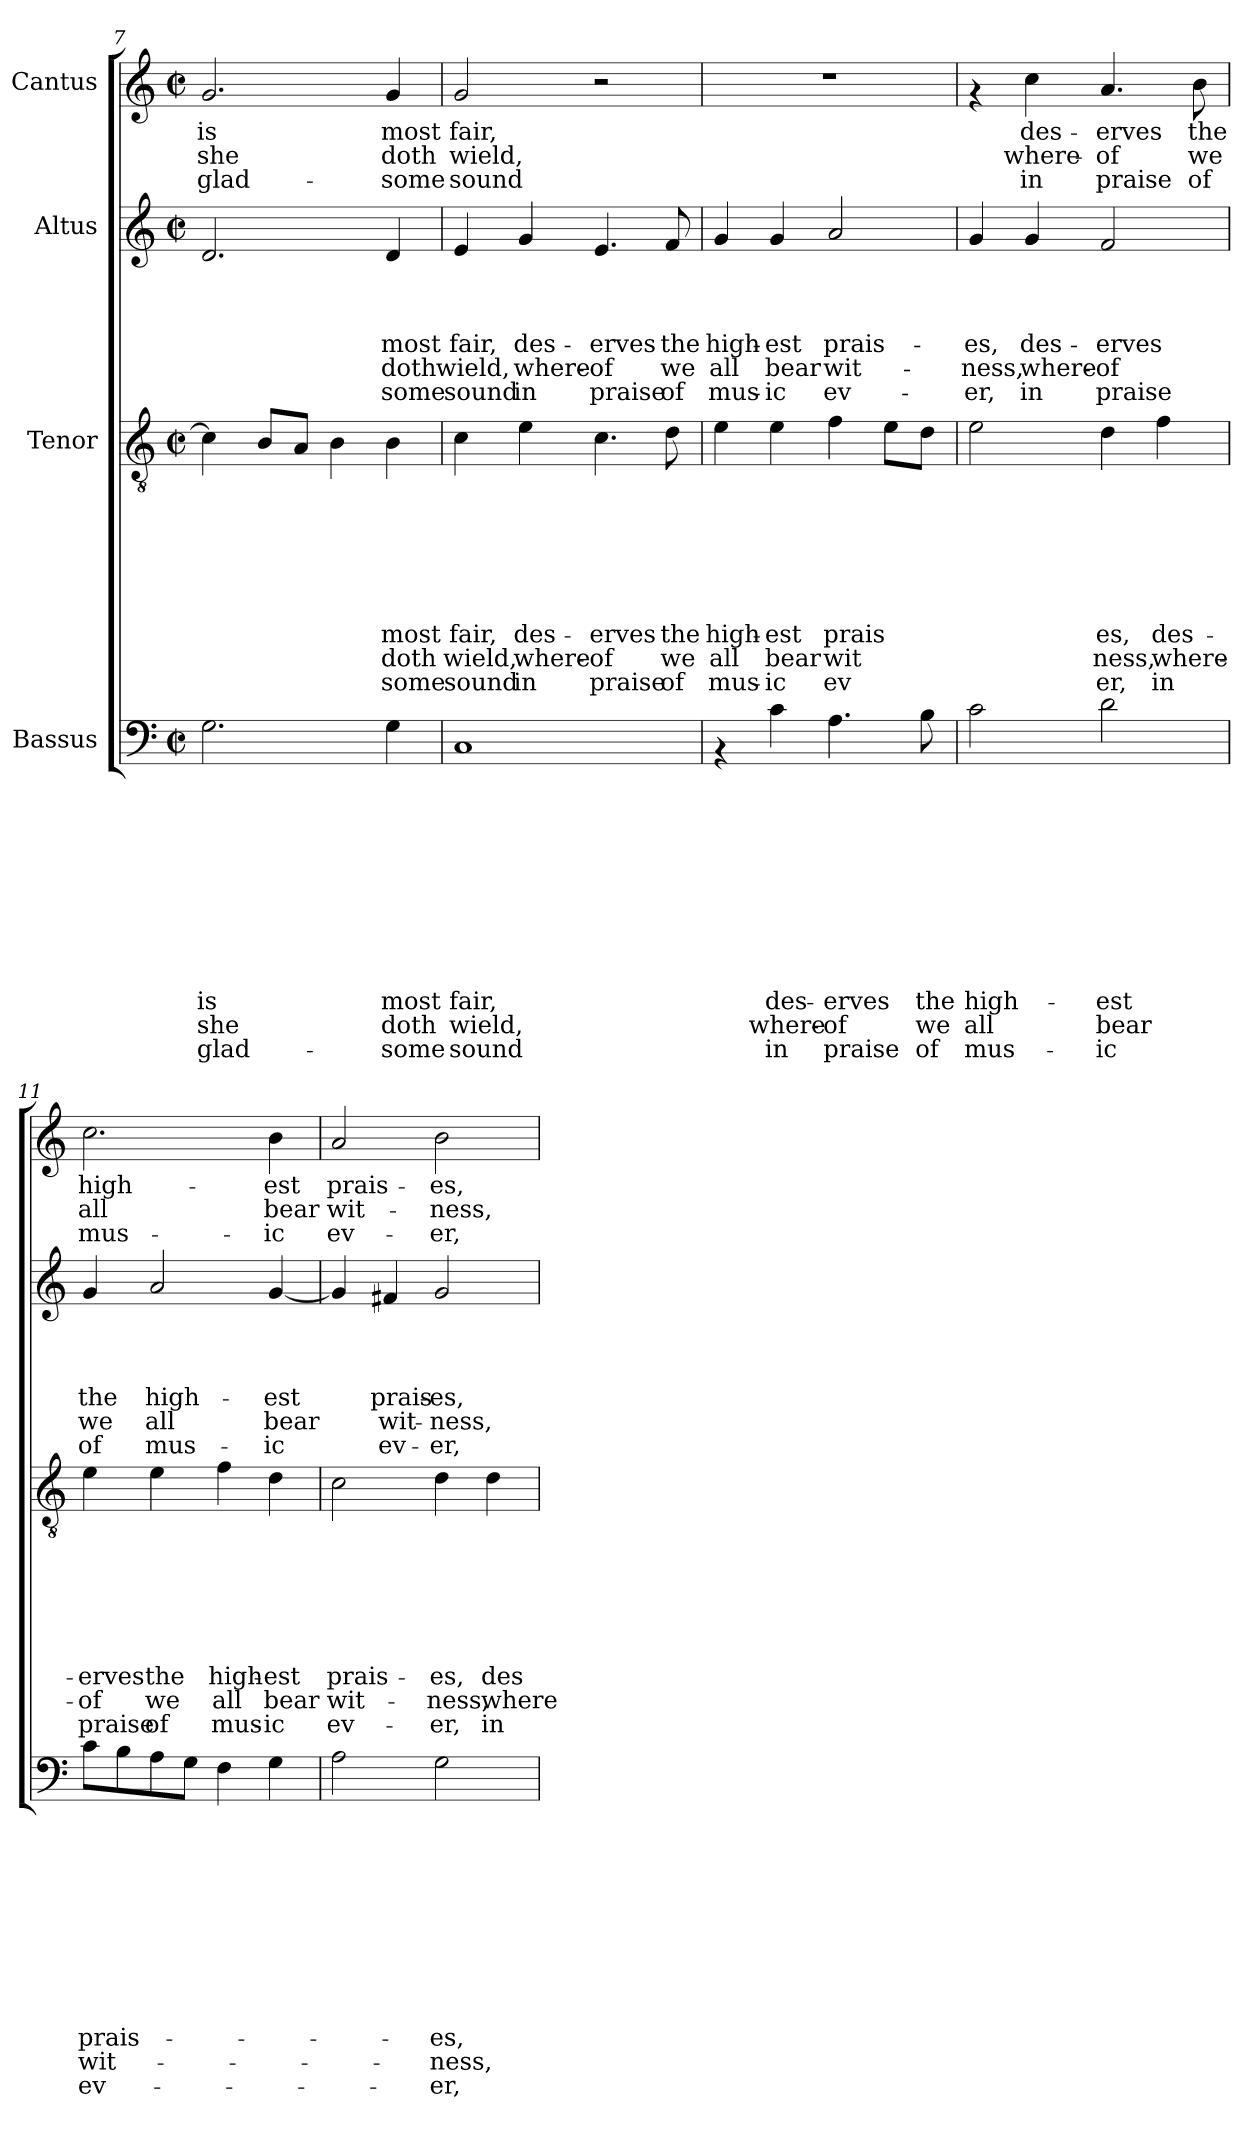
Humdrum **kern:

**kern	**text	**text	**text	**text	**text	**text	**text	**text	**text	**text	**text	**text	**kern	**text	**text	**text	**text	**text	**text	**text	**text	**text	**kern	**text	**text	**text	**text	**text	**text	**kern	**text	**text	**text
*part4	*part4	*part4	*part4	*part4	*part4	*part4	*part4	*part4	*part4	*part4	*part4	*part4	*part3	*part3	*part3	*part3	*part3	*part3	*part3	*part3	*part3	*part3	*part2	*part2	*part2	*part2	*part2	*part2	*part2	*part1	*part1	*part1	*part1
*staff4	*staff4	*staff4	*staff4	*staff4	*staff4	*staff4	*staff4	*staff4	*staff4	*staff4	*staff4	*staff4	*staff3	*staff3	*staff3	*staff3	*staff3	*staff3	*staff3	*staff3	*staff3	*staff3	*staff2	*staff2	*staff2	*staff2	*staff2	*staff2	*staff2	*staff1	*staff1	*staff1	*staff1
*I"Bassus	*	*	*	*	*	*	*	*	*	*	*	*	*I"Tenor	*	*	*	*	*	*	*	*	*	*I"Altus	*	*	*	*	*	*	*I"Cantus	*	*	*
*clefF4	*	*	*	*	*	*	*	*	*	*	*	*	*clefGv2	*	*	*	*	*	*	*	*	*	*clefG2	*	*	*	*	*	*	*clefG2	*	*	*
*k[]	*	*	*	*	*	*	*	*	*	*	*	*	*k[]	*	*	*	*	*	*	*	*	*	*k[]	*	*	*	*	*	*	*k[]	*	*	*
*C:	*	*	*	*	*	*	*	*	*	*	*	*	*C:	*	*	*	*	*	*	*	*	*	*C:	*	*	*	*	*	*	*C:	*	*	*
*M2/2	*	*	*	*	*	*	*	*	*	*	*	*	*M2/2	*	*	*	*	*	*	*	*	*	*M2/2	*	*	*	*	*	*	*M2/2	*	*	*
*met(c|)	*	*	*	*	*	*	*	*	*	*	*	*	*met(c|)	*	*	*	*	*	*	*	*	*	*met(c|)	*	*	*	*	*	*	*met(c|)	*	*	*
=7	=7	=7	=7	=7	=7	=7	=7	=7	=7	=7	=7	=7	=7	=7	=7	=7	=7	=7	=7	=7	=7	=7	=7	=7	=7	=7	=7	=7	=7	=7	=7	=7	=7
!	!	!	!	!	!	!	!	!	!	!LO:LY:b	!LO:LY:b	!LO:LY:b	!	!	!	!	!	!	!	!	!	!	!	!	!	!	!	!	!	!	!LO:LY:b	!LO:LY:b	!LO:LY:b
2.G\	.	.	.	.	.	.	.	.	.	is	she	glad-	4c\]	.	.	.	.	.	.	.	.	.	2.d/	.	.	.	.	.	.	2.g/	is	she	glad-
.	.	.	.	.	.	.	.	.	.	.	.	.	8B/L	.	.	.	.	.	.	.	.	.	.	.	.	.	.	.	.	.	.	.	.
.	.	.	.	.	.	.	.	.	.	.	.	.	8A/J	.	.	.	.	.	.	.	.	.	.	.	.	.	.	.	.	.	.	.	.
.	.	.	.	.	.	.	.	.	.	.	.	.	4B\	.	.	.	.	.	.	.	.	.	.	.	.	.	.	.	.	.	.	.	.
!	!	!	!	!	!	!	!	!	!	!LO:LY:b	!LO:LY:b	!LO:LY:b	!	!	!	!	!	!	!	!LO:LY:b	!LO:LY:b	!LO:LY:b	!	!	!	!	!LO:LY:b	!LO:LY:b	!LO:LY:b	!	!LO:LY:b	!LO:LY:b	!LO:LY:b
4G\	.	.	.	.	.	.	.	.	.	most	doth	-some	4B\	.	.	.	.	.	.	most	doth	-some	4d/	.	.	.	-most	doth	-some	4g/	most	doth	-some
=8	=8	=8	=8	=8	=8	=8	=8	=8	=8	=8	=8	=8	=8	=8	=8	=8	=8	=8	=8	=8	=8	=8	=8	=8	=8	=8	=8	=8	=8	=8	=8	=8	=8
!	!	!	!	!	!	!	!	!	!	!LO:LY:b	!LO:LY:b	!LO:LY:b	!	!	!	!	!	!	!	!LO:LY:b	!LO:LY:b	!LO:LY:b	!	!	!	!	!LO:LY:b	!LO:LY:b	!LO:LY:b	!	!LO:LY:b	!LO:LY:b	!LO:LY:b
1C	.	.	.	.	.	.	.	.	.	fair,	wield,	sound	4c\	.	.	.	.	.	.	fair,	wield,	sound	4e/	.	.	.	fair,	wield,	sound	2g/	fair,	wield,	sound
!	!	!	!	!	!	!	!	!	!	!	!	!	!	!	!	!	!	!	!	!LO:LY:b	!LO:LY:b	!LO:LY:b	!	!	!	!	!LO:LY:b	!LO:LY:b	!LO:LY:b	!	!	!	!
.	.	.	.	.	.	.	.	.	.	.	.	.	4e\	.	.	.	.	.	.	des-	where-	in	4g/	.	.	.	des-	where-	in	.	.	.	.
!	!	!	!	!	!	!	!	!	!	!	!	!	!	!	!	!	!	!	!	!LO:LY:b	!LO:LY:b	!LO:LY:b	!	!	!	!	!LO:LY:b	!LO:LY:b	!LO:LY:b	!	!	!	!
.	.	.	.	.	.	.	.	.	.	.	.	.	4.c\	.	.	.	.	.	.	-erves	-of	praise	4.e/	.	.	.	-erves	-of	praise	2r	.	.	.
!	!	!	!	!	!	!	!	!	!	!	!	!	!	!	!	!	!	!	!	!LO:LY:b	!LO:LY:b	!LO:LY:b	!	!	!	!	!LO:LY:b	!LO:LY:b	!LO:LY:b	!	!	!	!
.	.	.	.	.	.	.	.	.	.	.	.	.	8d\	.	.	.	.	.	.	the	we	of	8f/	.	.	.	the	we	of	.	.	.	.
=9	=9	=9	=9	=9	=9	=9	=9	=9	=9	=9	=9	=9	=9	=9	=9	=9	=9	=9	=9	=9	=9	=9	=9	=9	=9	=9	=9	=9	=9	=9	=9	=9	=9
!	!	!	!	!	!	!	!	!	!	!	!	!	!	!	!	!	!	!	!	!LO:LY:b	!LO:LY:b	!LO:LY:b	!	!	!	!	!LO:LY:b	!LO:LY:b	!LO:LY:b	!	!	!	!
4rAA	.	.	.	.	.	.	.	.	.	.	.	.	4e\	.	.	.	.	.	.	high-	all	mus-	4g/	.	.	.	high-	all	mus-	1r	.	.	.
!	!	!	!	!	!	!	!	!	!	!LO:LY:b	!LO:LY:b	!LO:LY:b	!	!	!	!	!	!	!	!LO:LY:b	!LO:LY:b	!LO:LY:b	!	!	!	!	!LO:LY:b	!LO:LY:b	!LO:LY:b	!	!	!	!
4c\	.	.	.	.	.	.	.	.	.	des-	where-	in	4e\	.	.	.	.	.	.	-est	bear	-ic	4g/	.	.	.	-est	bear	-ic	.	.	.	.
!	!	!	!	!	!	!	!	!	!	!LO:LY:b	!LO:LY:b	!LO:LY:b	!	!	!	!	!	!	!	!LO:LY:b	!LO:LY:b	!LO:LY:b	!	!	!	!	!LO:LY:b	!LO:LY:b	!LO:LY:b	!	!	!	!
4.A\	.	.	.	.	.	.	.	.	.	-erves	-of	praise	4f\	.	.	.	.	.	.	prais	wit	ev	2a/	.	.	.	prais-	wit-	ev-	.	.	.	.
.	.	.	.	.	.	.	.	.	.	.	.	.	8e\L	.	.	.	.	.	.	.	.	.	.	.	.	.	.	.	.	.	.	.	.
!	!	!	!	!	!	!	!	!	!	!LO:LY:b	!LO:LY:b	!LO:LY:b	!	!	!	!	!	!	!	!	!	!	!	!	!	!	!	!	!	!	!	!	!
8B\	.	.	.	.	.	.	.	.	.	the	we	of	8d\J	.	.	.	.	.	.	.	.	.	.	.	.	.	.	.	.	.	.	.	.
!!LO:PB:g=z
=10	=10	=10	=10	=10	=10	=10	=10	=10	=10	=10	=10	=10	=10	=10	=10	=10	=10	=10	=10	=10	=10	=10	=10	=10	=10	=10	=10	=10	=10	=10	=10	=10	=10
!	!	!	!	!	!	!	!	!	!	!LO:LY:b	!LO:LY:b	!LO:LY:b	!	!	!	!	!	!	!	!	!	!	!	!	!	!	!LO:LY:b	!LO:LY:b	!LO:LY:b	!	!	!	!
2c\	.	.	.	.	.	.	.	.	.	high-	all	mus-	2e\	.	.	.	.	.	.	.	.	.	4g/	.	.	.	-es,	-ness,	-er,	4rf	.	.	.
!	!	!	!	!	!	!	!	!	!	!	!	!	!	!	!	!	!	!	!	!	!	!	!	!	!	!	!LO:LY:b	!LO:LY:b	!LO:LY:b	!	!LO:LY:b	!LO:LY:b	!LO:LY:b
.	.	.	.	.	.	.	.	.	.	.	.	.	.	.	.	.	.	.	.	.	.	.	4g/	.	.	.	des-	where-	in	4cc\	des-	where-	in
!	!	!	!	!	!	!	!	!	!	!LO:LY:b	!LO:LY:b	!LO:LY:b	!	!	!	!	!	!	!	!LO:LY:b	!LO:LY:b	!LO:LY:b	!	!	!	!	!LO:LY:b	!LO:LY:b	!LO:LY:b	!	!LO:LY:b	!LO:LY:b	!LO:LY:b
2d\	.	.	.	.	.	.	.	.	.	-est	bear	-ic	4d\	.	.	.	.	.	.	es,	ness,	er,	2f/	.	.	.	-erves	-of	praise	4.a/	-erves	-of	praise
!	!	!	!	!	!	!	!	!	!	!	!	!	!	!	!	!	!	!	!	!LO:LY:b	!LO:LY:b	!LO:LY:b	!	!	!	!	!	!	!	!	!	!	!
.	.	.	.	.	.	.	.	.	.	.	.	.	4f\	.	.	.	.	.	.	des-	where-	in	.	.	.	.	.	.	.	.	.	.	.
!	!	!	!	!	!	!	!	!	!	!	!	!	!	!	!	!	!	!	!	!	!	!	!	!	!	!	!	!	!	!	!LO:LY:b	!LO:LY:b	!LO:LY:b
.	.	.	.	.	.	.	.	.	.	.	.	.	.	.	.	.	.	.	.	.	.	.	.	.	.	.	.	.	.	8b\	the	we	of
=11	=11	=11	=11	=11	=11	=11	=11	=11	=11	=11	=11	=11	=11	=11	=11	=11	=11	=11	=11	=11	=11	=11	=11	=11	=11	=11	=11	=11	=11	=11	=11	=11	=11
!	!	!	!	!	!	!	!	!	!	!LO:LY:b	!LO:LY:b	!LO:LY:b	!	!	!	!	!	!	!	!LO:LY:b	!LO:LY:b	!LO:LY:b	!	!	!	!	!LO:LY:b	!LO:LY:b	!LO:LY:b	!	!LO:LY:b	!LO:LY:b	!LO:LY:b
8c\L	.	.	.	.	.	.	.	.	.	prais-	wit-	ev-	4e\	.	.	.	.	.	.	-erves	-of	praise	4g/	.	.	.	the	we	of	2.cc\	high-	all	mus-
8B\	.	.	.	.	.	.	.	.	.	.	.	.	.	.	.	.	.	.	.	.	.	.	.	.	.	.	.	.	.	.	.	.	.
!	!	!	!	!	!	!	!	!	!	!	!	!	!	!	!	!	!	!	!	!LO:LY:b	!LO:LY:b	!LO:LY:b	!	!	!	!	!LO:LY:b	!LO:LY:b	!LO:LY:b	!	!	!	!
8A\	.	.	.	.	.	.	.	.	.	.	.	.	4e\	.	.	.	.	.	.	the	we	of	2a/	.	.	.	high-	all	mus-	.	.	.	.
8G\J	.	.	.	.	.	.	.	.	.	.	.	.	.	.	.	.	.	.	.	.	.	.	.	.	.	.	.	.	.	.	.	.	.
!	!	!	!	!	!	!	!	!	!	!	!	!	!	!	!	!	!	!	!	!LO:LY:b	!LO:LY:b	!LO:LY:b	!	!	!	!	!	!	!	!	!	!	!
4F\	.	.	.	.	.	.	.	.	.	.	.	.	4f\	.	.	.	.	.	.	high-	all	mus-	.	.	.	.	.	.	.	.	.	.	.
!	!	!	!	!	!	!	!	!	!	!	!	!	!	!	!	!	!	!	!	!LO:LY:b	!LO:LY:b	!LO:LY:b	!	!	!	!	!LO:LY:b	!LO:LY:b	!LO:LY:b	!	!LO:LY:b	!LO:LY:b	!LO:LY:b
4G\	.	.	.	.	.	.	.	.	.	.	.	.	4d\	.	.	.	.	.	.	-est	bear	-ic	[<4g/	.	.	.	-est	bear	-ic	4b\	-est	bear	-ic
=12	=12	=12	=12	=12	=12	=12	=12	=12	=12	=12	=12	=12	=12	=12	=12	=12	=12	=12	=12	=12	=12	=12	=12	=12	=12	=12	=12	=12	=12	=12	=12	=12	=12
!	!	!	!	!	!	!	!	!	!	!	!	!	!	!	!	!	!	!	!	!LO:LY:b	!LO:LY:b	!LO:LY:b	!	!	!	!	!	!	!	!	!LO:LY:b	!LO:LY:b	!LO:LY:b
2A\	.	.	.	.	.	.	.	.	.	.	.	.	2c\	.	.	.	.	.	.	prais-	wit-	ev-	4g/]	.	.	.	.	.	.	2a/	prais-	wit-	ev-
!	!	!	!	!	!	!	!	!	!	!	!	!	!	!	!	!	!	!	!	!	!	!	!	!	!	!	!LO:LY:b	!LO:LY:b	!LO:LY:b	!	!	!	!
.	.	.	.	.	.	.	.	.	.	.	.	.	.	.	.	.	.	.	.	.	.	.	4f#X/	.	.	.	prais-	wit-	ev-	.	.	.	.
!	!	!	!	!	!	!	!	!	!	!LO:LY:b	!LO:LY:b	!LO:LY:b	!	!	!	!	!	!	!	!LO:LY:b	!LO:LY:b	!LO:LY:b	!	!	!	!	!LO:LY:b	!LO:LY:b	!LO:LY:b	!	!LO:LY:b	!LO:LY:b	!LO:LY:b
2G\	.	.	.	.	.	.	.	.	.	-es,	-ness,	-er,	4d\	.	.	.	.	.	.	-es,	-ness,	-er,	2g/	.	.	.	-es,	-ness,	-er,	2b\	-es,	-ness,	-er,
!	!	!	!	!	!	!	!	!	!	!	!	!	!	!	!	!	!	!	!	!LO:LY:b	!LO:LY:b	!LO:LY:b	!	!	!	!	!	!	!	!	!	!	!
.	.	.	.	.	.	.	.	.	.	.	.	.	4d\	.	.	.	.	.	.	des-	where-	in	.	.	.	.	.	.	.	.	.	.	.
=	=	=	=	=	=	=	=	=	=	=	=	=	=	=	=	=	=	=	=	=	=	=	=	=	=	=	=	=	=	=	=	=	=
*-	*-	*-	*-	*-	*-	*-	*-	*-	*-	*-	*-	*-	*-	*-	*-	*-	*-	*-	*-	*-	*-	*-	*-	*-	*-	*-	*-	*-	*-	*-	*-	*-	*-
